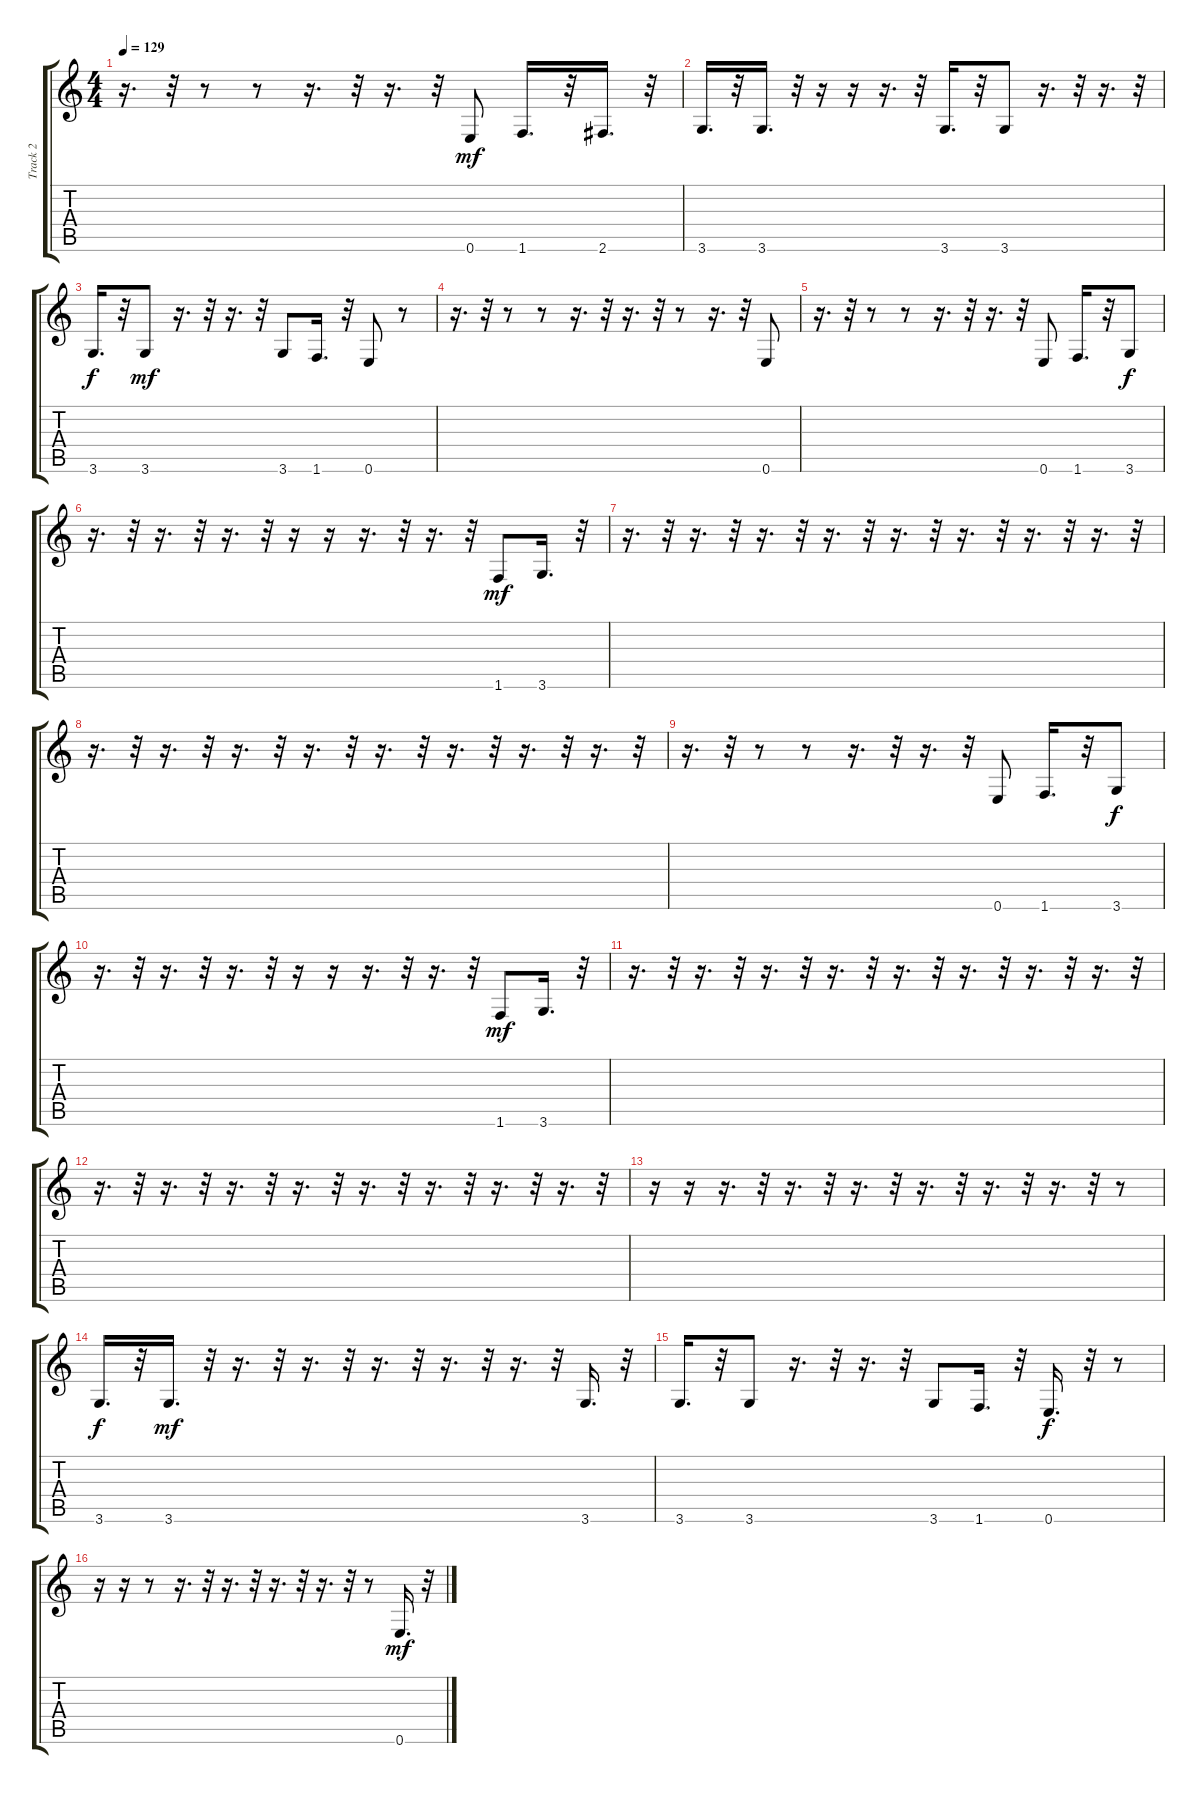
\track ("Track 2" "Track 2") {instrument electricbassfinger}
\staff {score tabs}
\tuning (E4 B3 G3 D3 A2 E2) {hide}
\ts (4 4)
\tempo 129
\clef g2
\ks c
r.16{d dy mf} r.32 r.8 r.8 r.16{d} r.32 r.16{d} r.32 0.6.8 1.6.16{d} r.32 2.6.16{d} r.32 |
3.6.16{d} r.32 3.6.16{d} r.32 r.16 r.16 r.16{d} r.32 3.6.16{d} r.32 3.6.8 r.16{d} r.32 r.16{d} r.32 |
3.6.16{d dy f} r.32 3.6.8{dy mf} r.16{d} r.32 r.16{d} r.32 3.6.8 1.6.16{d} r.32 0.6.8 r.8 |
r.16{d} r.32 r.8 r.8 r.16{d} r.32 r.16{d} r.32 r.8 r.16{d} r.32 0.6.8 |
r.16{d} r.32 r.8 r.8 r.16{d} r.32 r.16{d} r.32 0.6.8 1.6.16{d} r.32 3.6.8{dy f} |
r.16{d} r.32 r.16{d} r.32 r.16{d} r.32 r.16 r.16 r.16{d} r.32 r.16{d} r.32 1.6.8{dy mf} 3.6.16{d} r.32 |
r.16{d} r.32 r.16{d} r.32 r.16{d} r.32 r.16{d} r.32 r.16{d} r.32 r.16{d} r.32 r.16{d} r.32 r.16{d} r.32 |
r.16{d} r.32 r.16{d} r.32 r.16{d} r.32 r.16{d} r.32 r.16{d} r.32 r.16{d} r.32 r.16{d} r.32 r.16{d} r.32 |
r.16{d} r.32 r.8 r.8 r.16{d} r.32 r.16{d} r.32 0.6.8 1.6.16{d} r.32 3.6.8{dy f} |
r.16{d} r.32 r.16{d} r.32 r.16{d} r.32 r.16 r.16 r.16{d} r.32 r.16{d} r.32 1.6.8{dy mf} 3.6.16{d} r.32 |
r.16{d} r.32 r.16{d} r.32 r.16{d} r.32 r.16{d} r.32 r.16{d} r.32 r.16{d} r.32 r.16{d} r.32 r.16{d} r.32 |
r.16{d} r.32 r.16{d} r.32 r.16{d} r.32 r.16{d} r.32 r.16{d} r.32 r.16{d} r.32 r.16{d} r.32 r.16{d} r.32 |
r.16 r.16 r.16{d} r.32 r.16{d} r.32 r.16{d} r.32 r.16{d} r.32 r.16{d} r.32 r.16{d} r.32 r.8 |
3.6.16{d dy f} r.32 3.6.16{d dy mf} r.32 r.16{d} r.32 r.16{d} r.32 r.16{d} r.32 r.16{d} r.32 r.16{d} r.32 3.6.16{d} r.32 |
3.6.16{d} r.32 3.6.8 r.16{d} r.32 r.16{d} r.32 3.6.8 1.6.16{d} r.32 0.6.16{d dy f} r.32 r.8 |
r.16 r.16 r.8 r.16{d} r.32 r.16{d} r.32 r.16{d} r.32 r.16{d} r.32 r.8 0.6.16{d dy mf} r.32
